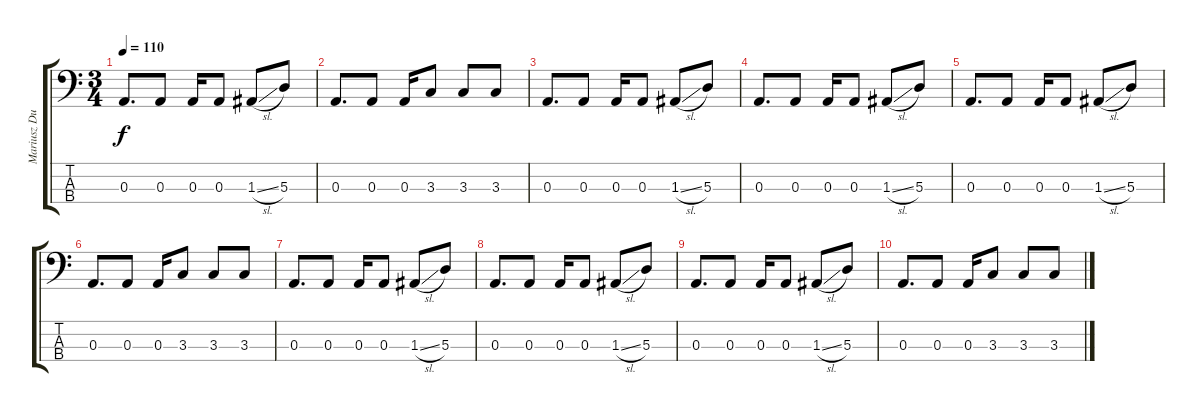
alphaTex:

\track ("Mariusz Duda" "Mariusz Du") {instrument electricbassfinger}
\staff {score tabs}
\tuning (G2 D2 A1 E1) {hide}
\ts (3 4)
\tempo 110
\clef f4
\ks c
0.3.8{d dy f} 0.3.8 0.3.16 0.3.8 1.3{sl}.8 5.3.8 |
0.3.8{d} 0.3.8 0.3.16 3.3.8 3.3.8 3.3.8 |
0.3.8{d} 0.3.8 0.3.16 0.3.8 1.3{sl}.8 5.3.8 |
0.3.8{d} 0.3.8 0.3.16 0.3.8 1.3{sl}.8 5.3.8 |
0.3.8{d} 0.3.8 0.3.16 0.3.8 1.3{sl}.8 5.3.8 |
0.3.8{d} 0.3.8 0.3.16 3.3.8 3.3.8 3.3.8 |
0.3.8{d} 0.3.8 0.3.16 0.3.8 1.3{sl}.8 5.3.8 |
0.3.8{d} 0.3.8 0.3.16 0.3.8 1.3{sl}.8 5.3.8 |
0.3.8{d} 0.3.8 0.3.16 0.3.8 1.3{sl}.8 5.3.8 |
0.3.8{d} 0.3.8 0.3.16 3.3.8 3.3.8 3.3.8
